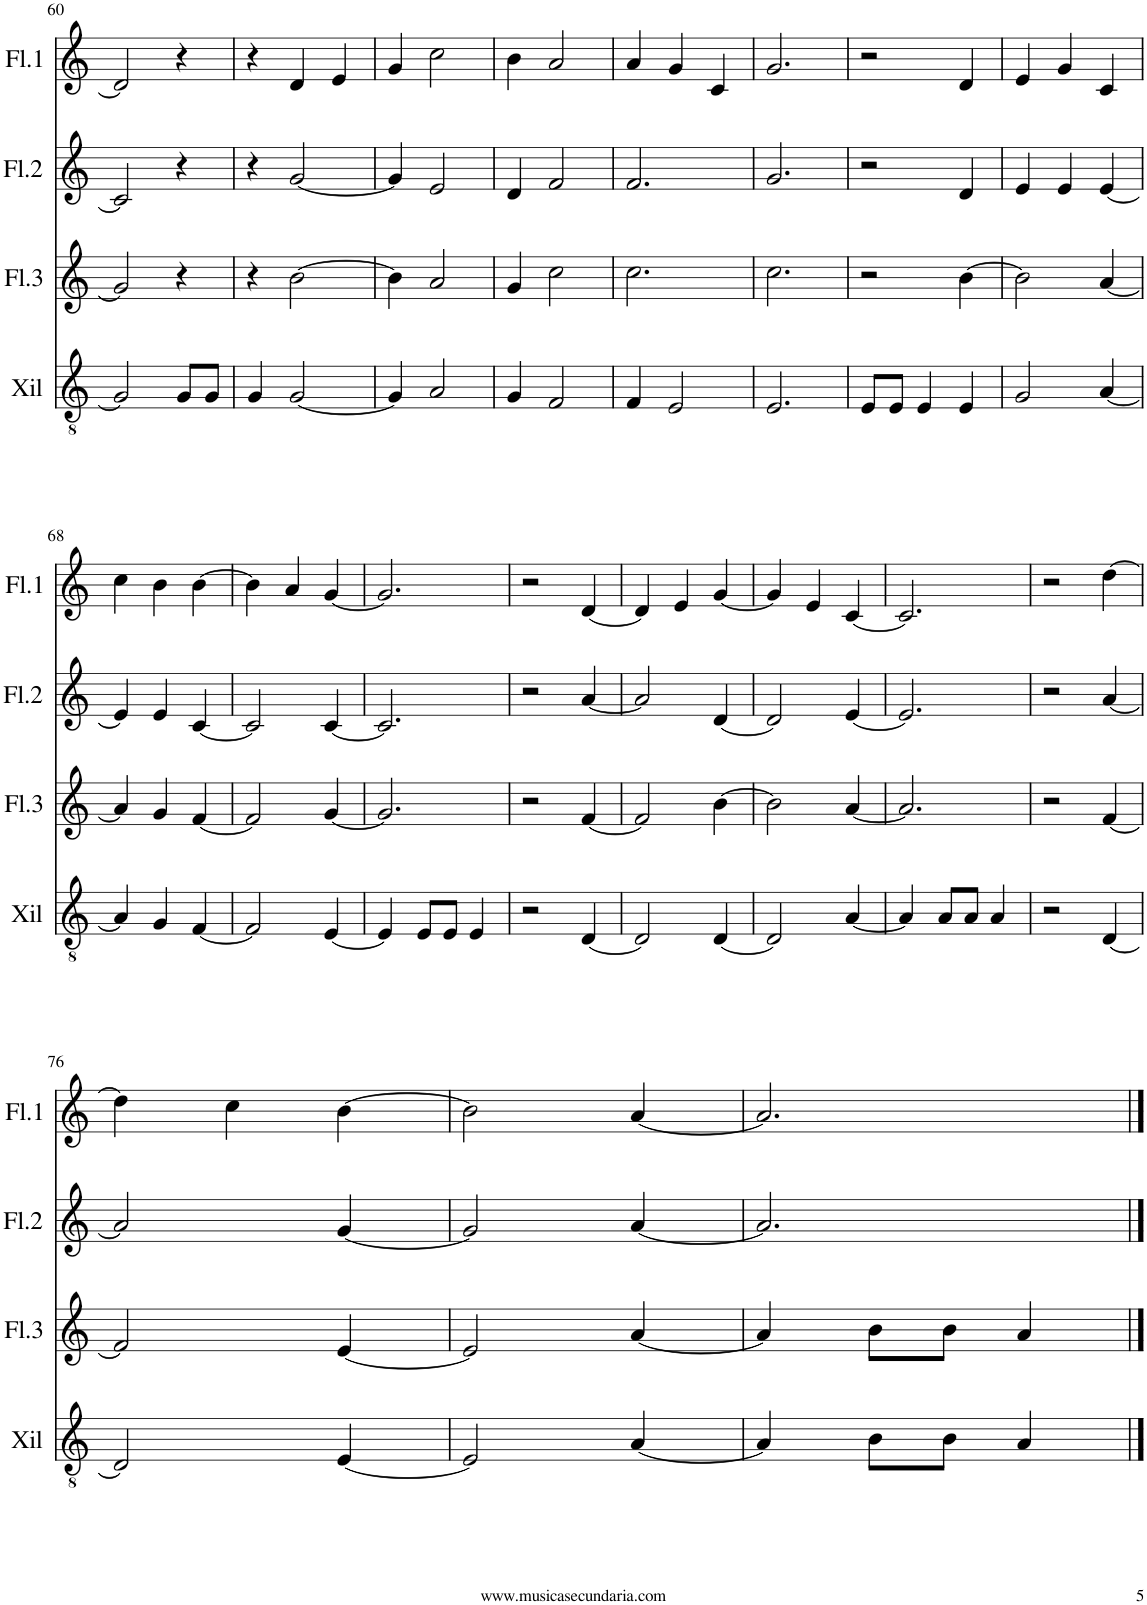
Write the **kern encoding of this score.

**kern	**kern	**kern	**kern
*part4	*part3	*part2	*part1
*staff4	*staff3	*staff2	*staff1
*I"Xil.Bajo	*I"Met/Fl.3	*I"Flauta 2	*I"Flauta 1
*I'Xil	*I'Fl.3	*I'Fl.2	*I'Fl.1
!!LO:PB:g=z
*clefGv2	*clefG2	*clefG2	*clefG2
*k[]	*k[]	*k[]	*k[]
*M3/4	*M3/4	*M3/4	*M3/4
=60	=60	=60	=60
2G/]	2g/]	2c/]	2d/]
8G/L	4r	4r	4r
8G/J	.	.	.
=61	=61	=61	=61
4G/	4r	4r	4r
[2G/	[2b\	[2g/	4d/
.	.	.	4e/
=62	=62	=62	=62
4G/]	4b\]	4g/]	4g/
2A/	2a/	2e/	2cc\
=63	=63	=63	=63
4G/	4g/	4d/	4b\
2F/	2cc\	2f/	2a/
=64	=64	=64	=64
4F/	2.cc\	2.f/	4a/
2E/	.	.	4g/
.	.	.	4c/
=65	=65	=65	=65
2.E/	2.cc\	2.g/	2.g/
=66	=66	=66	=66
8E/L	2r	2r	2r
8E/J	.	.	.
4E/	.	.	.
4E/	[4b\	4d/	4d/
=67	=67	=67	=67
2G/	2b\]	4e/	4e/
.	.	4e/	4g/
[4A/	[4a/	[4e/	4c/
!!LO:LB:g=z
=68	=68	=68	=68
4A/]	4a/]	4e/]	4cc\
4G/	4g/	4e/	4b\
[4F/	[4f/	[4c/	[4b\
=69	=69	=69	=69
2F/]	2f/]	2c/]	4b\]
.	.	.	4a/
[4E/	[4g/	[4c/	[4g/
=70	=70	=70	=70
4E/]	2.g/]	2.c/]	2.g/]
8E/L	.	.	.
8E/J	.	.	.
4E/	.	.	.
=71	=71	=71	=71
2r	2r	2r	2r
[4D/	[4f/	[4a/	[4d/
=72	=72	=72	=72
2D/]	2f/]	2a/]	4d/]
.	.	.	4e/
[4D/	[4b\	[4d/	[4g/
=73	=73	=73	=73
2D/]	2b\]	2d/]	4g/]
.	.	.	4e/
[4A/	[4a/	[4e/	[4c/
=74	=74	=74	=74
4A/]	2.a/]	2.e/]	2.c/]
8A/L	.	.	.
8A/J	.	.	.
4A/	.	.	.
=75	=75	=75	=75
2r	2r	2r	2r
[4D/	[4f/	[4a/	[4dd\
!!LO:LB:g=z
=76	=76	=76	=76
2D/]	2f/]	2a/]	4dd\]
.	.	.	4cc\
[4E/	[4e/	[4g/	[4b\
=77	=77	=77	=77
2E/]	2e/]	2g/]	2b\]
[4A/	[4a/	[4a/	[4a/
=78	=78	=78	=78
4A/]	4a/]	2.a/]	2.a/]
8B\L	8b\L	.	.
8B\J	8b\J	.	.
4A/	4a/	.	.
==	==	==	==
*-	*-	*-	*-
